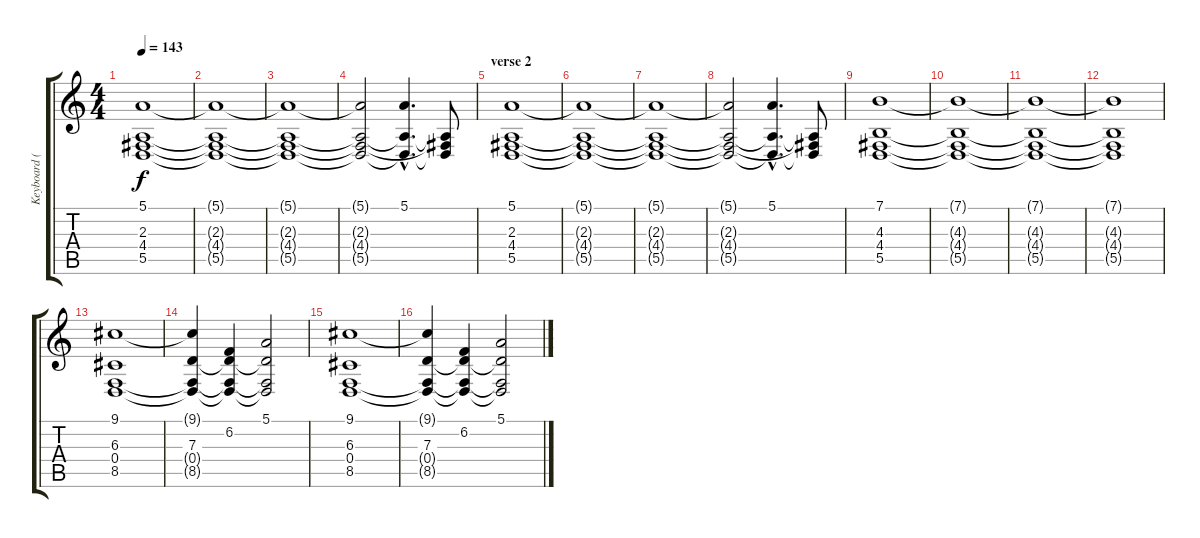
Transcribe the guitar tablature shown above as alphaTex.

\track ("Keyboard (Wright)" "Keyboard (") {instrument drawbarorgan}
\staff {score tabs}
\tuning (E4 B3 G3 D3 A2 E2) {hide}
\ts (4 4)
\tempo 143
\clef g2
\ks c
(5.1 2.3 4.4 5.5).1{dy f} |
(5.1{t} 2.3{t} 4.4{t} 5.5{t}).1 |
(5.1{t} 2.3{t} 4.4{t} 5.5{t}).1 |
(5.1{t} 2.3{t} 4.4{t} 5.5{t}).2 (5.1{hac} 2.3{hac t} 5.5{hac t}).4{d} (2.3{t} 4.4{t} 5.5{t}).8 |
\section ("" "verse 2")
(5.1 2.3 4.4 5.5).1 |
(5.1{t} 2.3{t} 4.4{t} 5.5{t}).1 |
(5.1{t} 2.3{t} 4.4{t} 5.5{t}).1 |
(5.1{t} 2.3{t} 4.4{t} 5.5{t}).2 (5.1{hac} 2.3{hac t} 5.5{hac t}).4{d} (2.3{t} 4.4{t} 5.5{t}).8 |
(7.1 4.3 4.4 5.5).1 |
(7.1{t} 4.3{t} 4.4{t} 5.5{t}).1 |
(7.1{t} 4.3{t} 4.4{t} 5.5{t}).1 |
(7.1{t} 4.3{t} 4.4{t} 5.5{t}).1 |
(9.1 6.3 0.4 8.5).1 |
(9.1{t} 7.3 0.4{t} 8.5{t}).4 (6.2 7.3{t} 0.4{t} 8.5{t}).4 (5.1 7.3{t} 0.4{t} 8.5{t}).2 |
(9.1 6.3 0.4 8.5).1 |
(9.1{t} 7.3 0.4{t} 8.5{t}).4 (6.2 7.3{t} 0.4{t} 8.5{t}).4 (5.1 7.3{t} 0.4{t} 8.5{t}).2
